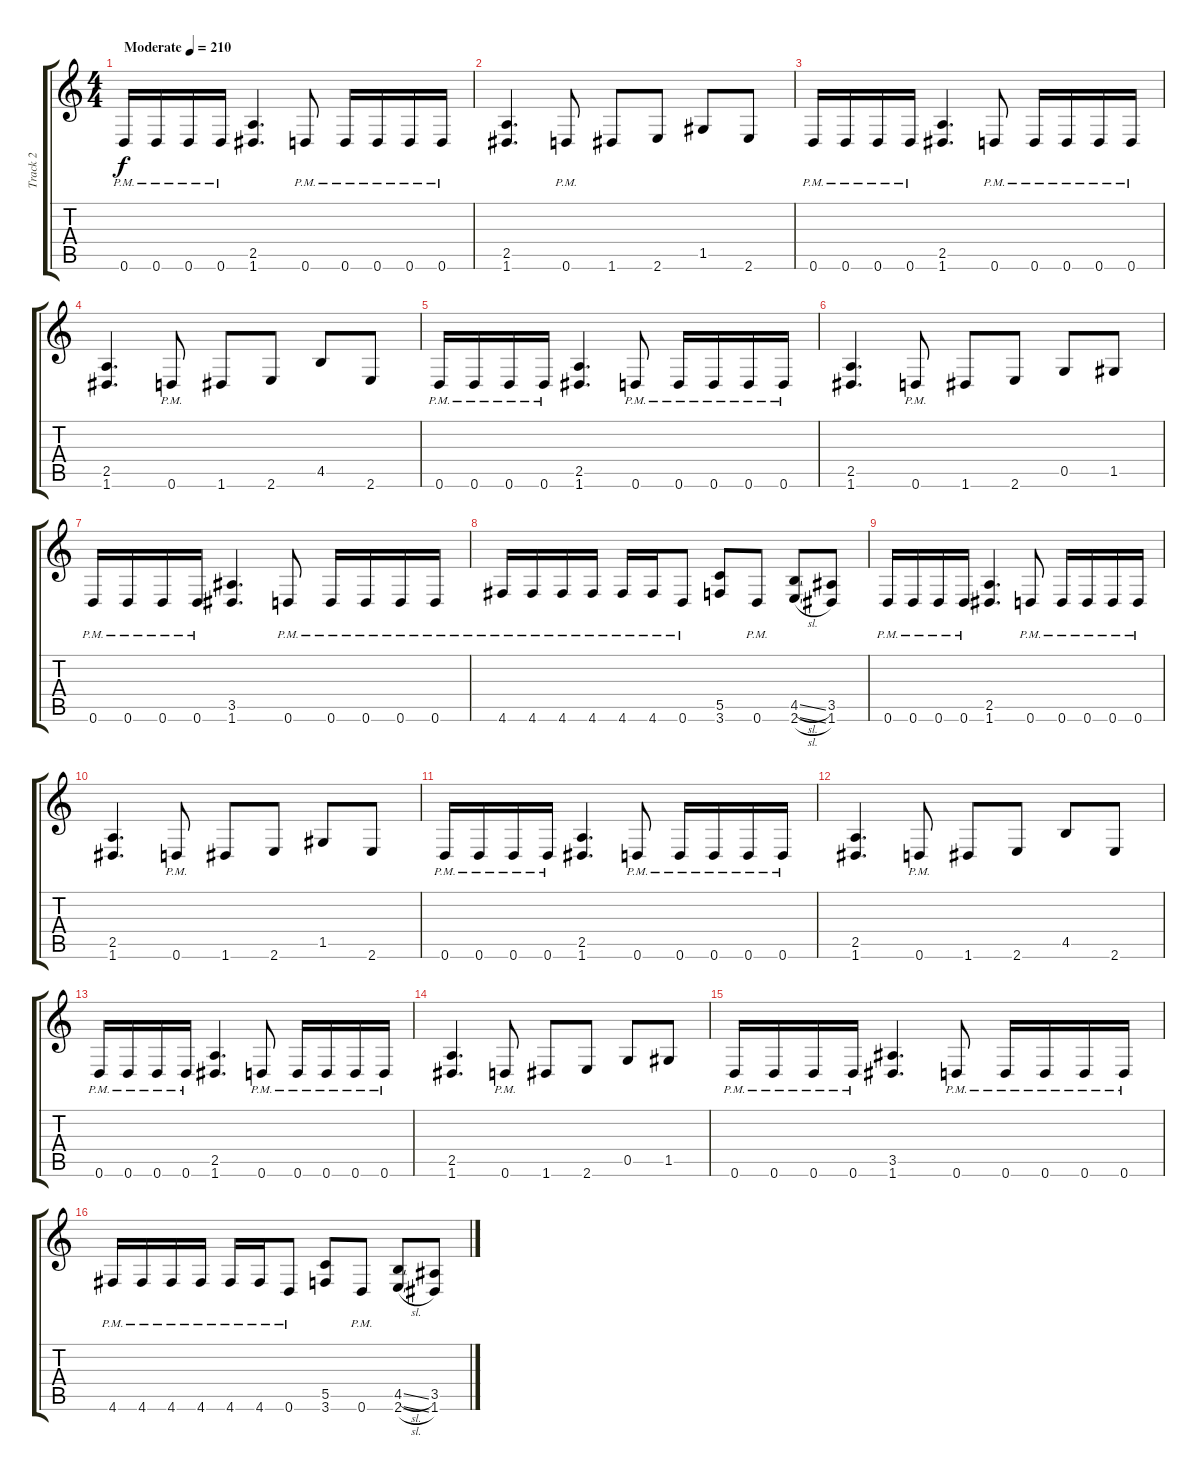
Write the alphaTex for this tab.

\track ("Track 2" "Track 2") {instrument overdrivenguitar}
\staff {score tabs}
\tuning (D4 A3 F3 C3 G2 D2) {hide}
\ts (4 4)
\tempo (210 "Moderate")
\clef g2
\ks c
0.6{pm}.16{dy f instrument overdrivenguitar} 0.6{pm}.16 0.6{pm}.16 0.6{pm}.16 (2.5 1.6).4{d} 0.6{pm}.8 0.6{pm}.16 0.6{pm}.16 0.6{pm}.16 0.6{pm}.16 |
(2.5 1.6).4{d} 0.6{pm}.8 1.6.8 2.6.8 1.5.8 2.6.8 |
0.6{pm}.16 0.6{pm}.16 0.6{pm}.16 0.6{pm}.16 (2.5 1.6).4{d} 0.6{pm}.8 0.6{pm}.16 0.6{pm}.16 0.6{pm}.16 0.6{pm}.16 |
(2.5 1.6).4{d} 0.6{pm}.8 1.6.8 2.6.8 4.5.8 2.6.8 |
0.6{pm}.16 0.6{pm}.16 0.6{pm}.16 0.6{pm}.16 (2.5 1.6).4{d} 0.6{pm}.8 0.6{pm}.16 0.6{pm}.16 0.6{pm}.16 0.6{pm}.16 |
(2.5 1.6).4{d} 0.6{pm}.8 1.6.8 2.6.8 0.5.8 1.5.8 |
0.6{pm}.16 0.6{pm}.16 0.6{pm}.16 0.6{pm}.16 (3.5 1.6).4{d} 0.6{pm}.8 0.6{pm}.16 0.6{pm}.16 0.6{pm}.16 0.6{pm}.16 |
4.6{pm}.16 4.6{pm}.16 4.6{pm}.16 4.6{pm}.16 4.6{pm}.16 4.6{pm}.16 0.6{pm}.8 (5.5 3.6).8 0.6{pm}.8 (4.5{sl} 2.6{sl}).8 (3.5 1.6).8 |
0.6{pm}.16 0.6{pm}.16 0.6{pm}.16 0.6{pm}.16 (2.5 1.6).4{d} 0.6{pm}.8 0.6{pm}.16 0.6{pm}.16 0.6{pm}.16 0.6{pm}.16 |
(2.5 1.6).4{d} 0.6{pm}.8 1.6.8 2.6.8 1.5.8 2.6.8 |
0.6{pm}.16 0.6{pm}.16 0.6{pm}.16 0.6{pm}.16 (2.5 1.6).4{d} 0.6{pm}.8 0.6{pm}.16 0.6{pm}.16 0.6{pm}.16 0.6{pm}.16 |
(2.5 1.6).4{d} 0.6{pm}.8 1.6.8 2.6.8 4.5.8 2.6.8 |
0.6{pm}.16 0.6{pm}.16 0.6{pm}.16 0.6{pm}.16 (2.5 1.6).4{d} 0.6{pm}.8 0.6{pm}.16 0.6{pm}.16 0.6{pm}.16 0.6{pm}.16 |
(2.5 1.6).4{d} 0.6{pm}.8 1.6.8 2.6.8 0.5.8 1.5.8 |
0.6{pm}.16 0.6{pm}.16 0.6{pm}.16 0.6{pm}.16 (3.5 1.6).4{d} 0.6{pm}.8 0.6{pm}.16 0.6{pm}.16 0.6{pm}.16 0.6{pm}.16 |
4.6{pm}.16 4.6{pm}.16 4.6{pm}.16 4.6{pm}.16 4.6{pm}.16 4.6{pm}.16 0.6{pm}.8 (5.5 3.6).8 0.6{pm}.8 (4.5{sl} 2.6{sl}).8 (3.5 1.6).8
